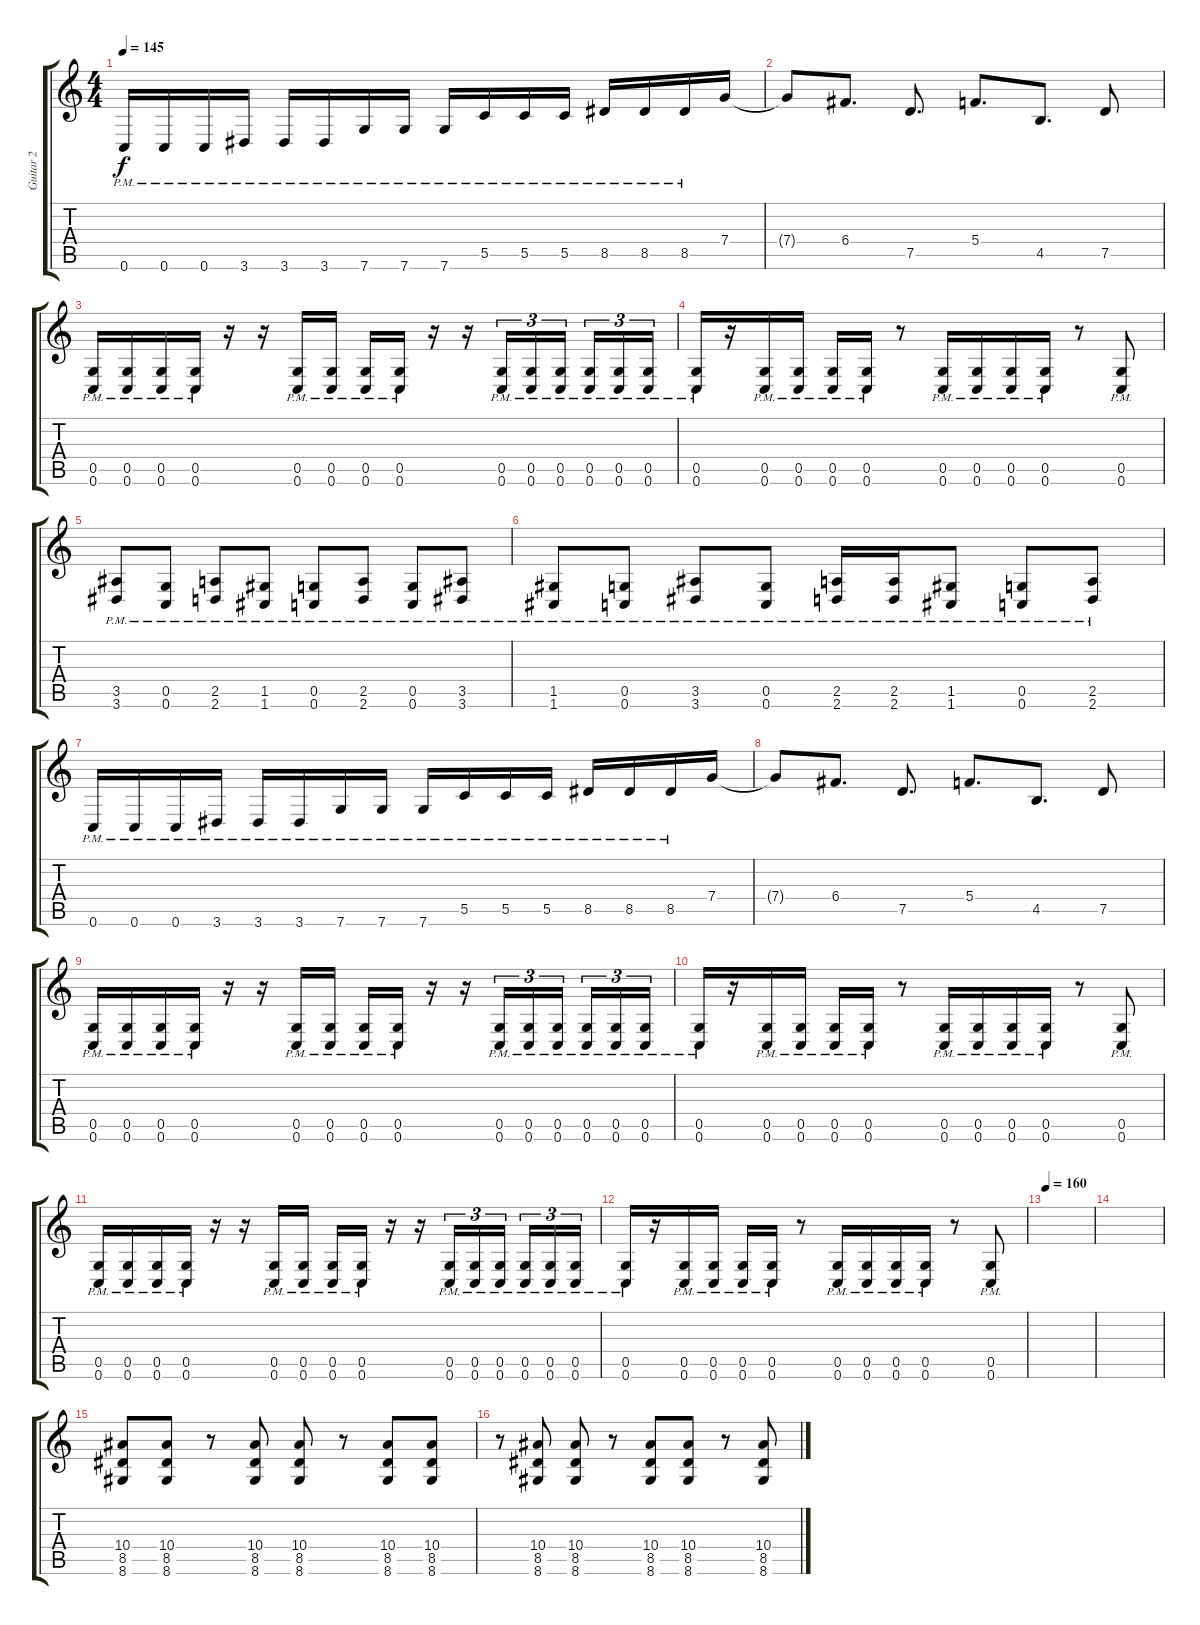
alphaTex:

\track ("Guitar 2" "Guitar 2") {instrument distortionguitar}
\staff {score tabs}
\tuning (D4 A3 F3 C3 G2 C2) {hide}
\ts (4 4)
\tempo 145
\clef g2
\ks c
0.6{pm}.16{dy f} 0.6{pm}.16 0.6{pm}.16 3.6{pm}.16 3.6{pm}.16 3.6{pm}.16 7.6{pm}.16 7.6{pm}.16 7.6{pm}.16 5.5{pm}.16 5.5{pm}.16 5.5{pm}.16 8.5{pm}.16 8.5{pm}.16 8.5{pm}.16 7.4.16 |
7.4{t}.8 6.4.8{d} 7.5.8{d} 5.4.8{d} 4.5.8{d} 7.5.8 |
(0.5{pm} 0.6{pm}).16 (0.5{pm} 0.6{pm}).16 (0.5{pm} 0.6{pm}).16 (0.5{pm} 0.6{pm}).16 r.16 r.16 (0.5{pm} 0.6{pm}).16 (0.5{pm} 0.6{pm}).16 (0.5{pm} 0.6{pm}).16 (0.5{pm} 0.6{pm}).16 r.16 r.16 (0.5{pm} 0.6{pm}).16{tu (3 2)} (0.5{pm} 0.6{pm}).16{tu (3 2)} (0.5{pm} 0.6{pm}).16{tu (3 2) beam splitsecondary} (0.5{pm} 0.6{pm}).16{tu (3 2)} (0.5{pm} 0.6{pm}).16{tu (3 2)} (0.5{pm} 0.6{pm}).16{tu (3 2)} |
(0.5{pm} 0.6{pm}).16 r.16 (0.5{pm} 0.6{pm}).16 (0.5{pm} 0.6{pm}).16 (0.5{pm} 0.6{pm}).16 (0.5{pm} 0.6{pm}).16 r.8 (0.5{pm} 0.6{pm}).16 (0.5{pm} 0.6{pm}).16 (0.5{pm} 0.6{pm}).16 (0.5{pm} 0.6{pm}).16 r.8 (0.5{pm} 0.6{pm}).8 |
(3.5{pm} 3.6{pm}).8 (0.5{pm} 0.6{pm}).8 (2.5{pm} 2.6{pm}).8 (1.5{pm} 1.6{pm}).8 (0.5{pm} 0.6{pm}).8 (2.5{pm} 2.6{pm}).8 (0.5{pm} 0.6{pm}).8 (3.5{pm} 3.6{pm}).8 |
(1.5{pm} 1.6{pm}).8 (0.5{pm} 0.6{pm}).8 (3.5{pm} 3.6{pm}).8 (0.5{pm} 0.6{pm}).8 (2.5{pm} 2.6{pm}).16 (2.5{pm} 2.6{pm}).16 (1.5{pm} 1.6{pm}).8 (0.5{pm} 0.6{pm}).8 (2.5{pm} 2.6{pm}).8 |
0.6{pm}.16 0.6{pm}.16 0.6{pm}.16 3.6{pm}.16 3.6{pm}.16 3.6{pm}.16 7.6{pm}.16 7.6{pm}.16 7.6{pm}.16 5.5{pm}.16 5.5{pm}.16 5.5{pm}.16 8.5{pm}.16 8.5{pm}.16 8.5{pm}.16 7.4.16 |
7.4{t}.8 6.4.8{d} 7.5.8{d} 5.4.8{d} 4.5.8{d} 7.5.8 |
(0.5{pm} 0.6{pm}).16 (0.5{pm} 0.6{pm}).16 (0.5{pm} 0.6{pm}).16 (0.5{pm} 0.6{pm}).16 r.16 r.16 (0.5{pm} 0.6{pm}).16 (0.5{pm} 0.6{pm}).16 (0.5{pm} 0.6{pm}).16 (0.5{pm} 0.6{pm}).16 r.16 r.16 (0.5{pm} 0.6{pm}).16{tu (3 2)} (0.5{pm} 0.6{pm}).16{tu (3 2)} (0.5{pm} 0.6{pm}).16{tu (3 2) beam splitsecondary} (0.5{pm} 0.6{pm}).16{tu (3 2)} (0.5{pm} 0.6{pm}).16{tu (3 2)} (0.5{pm} 0.6{pm}).16{tu (3 2)} |
(0.5{pm} 0.6{pm}).16 r.16 (0.5{pm} 0.6{pm}).16 (0.5{pm} 0.6{pm}).16 (0.5{pm} 0.6{pm}).16 (0.5{pm} 0.6{pm}).16 r.8 (0.5{pm} 0.6{pm}).16 (0.5{pm} 0.6{pm}).16 (0.5{pm} 0.6{pm}).16 (0.5{pm} 0.6{pm}).16 r.8 (0.5{pm} 0.6{pm}).8 |
(0.5{pm} 0.6{pm}).16 (0.5{pm} 0.6{pm}).16 (0.5{pm} 0.6{pm}).16 (0.5{pm} 0.6{pm}).16 r.16 r.16 (0.5{pm} 0.6{pm}).16 (0.5{pm} 0.6{pm}).16 (0.5{pm} 0.6{pm}).16 (0.5{pm} 0.6{pm}).16 r.16 r.16 (0.5{pm} 0.6{pm}).16{tu (3 2)} (0.5{pm} 0.6{pm}).16{tu (3 2)} (0.5{pm} 0.6{pm}).16{tu (3 2) beam splitsecondary} (0.5{pm} 0.6{pm}).16{tu (3 2)} (0.5{pm} 0.6{pm}).16{tu (3 2)} (0.5{pm} 0.6{pm}).16{tu (3 2)} |
(0.5{pm} 0.6{pm}).16 r.16 (0.5{pm} 0.6{pm}).16 (0.5{pm} 0.6{pm}).16 (0.5{pm} 0.6{pm}).16 (0.5{pm} 0.6{pm}).16 r.8 (0.5{pm} 0.6{pm}).16 (0.5{pm} 0.6{pm}).16 (0.5{pm} 0.6{pm}).16 (0.5{pm} 0.6{pm}).16 r.8 (0.5{pm} 0.6{pm}).8 |
\tempo 160
|
|
(10.4 8.5 8.6).8 (10.4 8.5 8.6).8 r.8 (10.4 8.5 8.6).8 (10.4 8.5 8.6).8 r.8 (10.4 8.5 8.6).8 (10.4 8.5 8.6).8 |
r.8 (10.4 8.5 8.6).8 (10.4 8.5 8.6).8 r.8 (10.4 8.5 8.6).8 (10.4 8.5 8.6).8 r.8 (10.4 8.5 8.6).8
